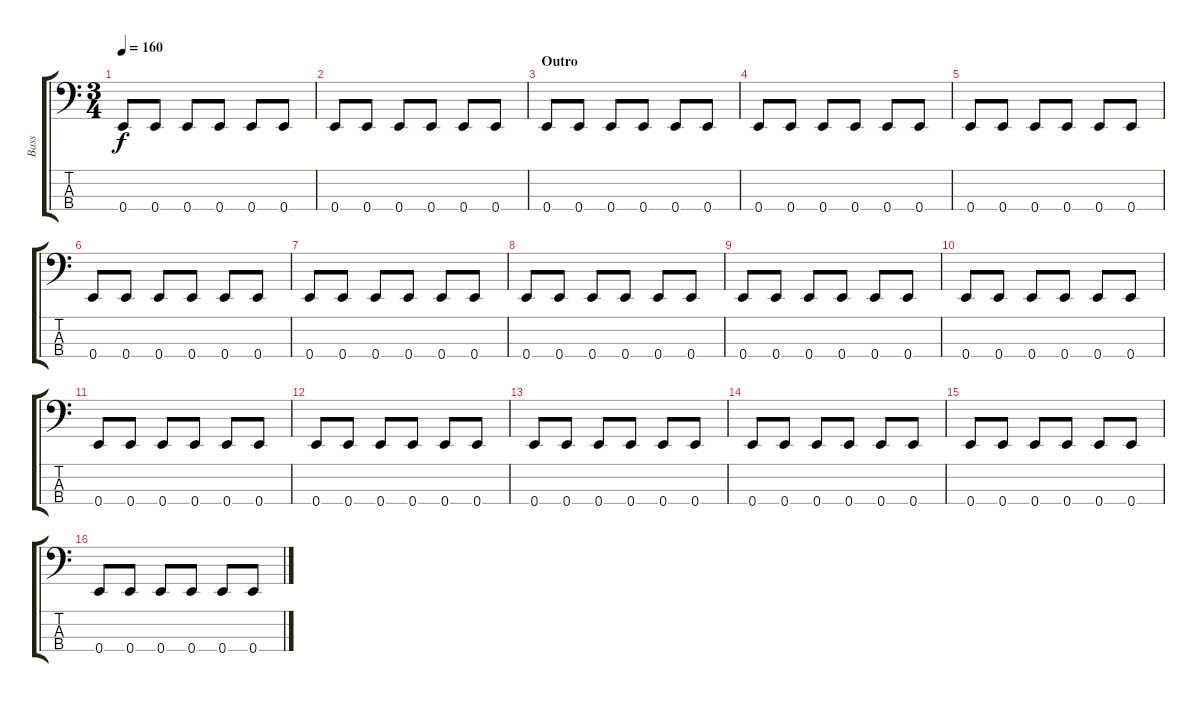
\track ("Bass" "Bass") {instrument electricbassfinger}
\staff {score tabs}
\tuning (G2 D2 A1 E1) {hide}
\ts (3 4)
\tempo 160
\clef f4
\ks c
0.4.8{dy f} 0.4.8 0.4.8 0.4.8 0.4.8 0.4.8 |
0.4.8 0.4.8 0.4.8 0.4.8 0.4.8 0.4.8 |
\section ("" "Outro")
0.4.8 0.4.8 0.4.8 0.4.8 0.4.8 0.4.8 |
0.4.8 0.4.8 0.4.8 0.4.8 0.4.8 0.4.8 |
0.4.8 0.4.8 0.4.8 0.4.8 0.4.8 0.4.8 |
0.4.8 0.4.8 0.4.8 0.4.8 0.4.8 0.4.8 |
0.4.8 0.4.8 0.4.8 0.4.8 0.4.8 0.4.8 |
0.4.8 0.4.8 0.4.8 0.4.8 0.4.8 0.4.8 |
0.4.8 0.4.8 0.4.8 0.4.8 0.4.8 0.4.8 |
0.4.8 0.4.8 0.4.8 0.4.8 0.4.8 0.4.8 |
0.4.8 0.4.8 0.4.8 0.4.8 0.4.8 0.4.8 |
0.4.8 0.4.8 0.4.8 0.4.8 0.4.8 0.4.8 |
0.4.8 0.4.8 0.4.8 0.4.8 0.4.8 0.4.8 |
0.4.8 0.4.8 0.4.8 0.4.8 0.4.8 0.4.8 |
0.4.8 0.4.8 0.4.8 0.4.8 0.4.8 0.4.8 |
0.4.8 0.4.8 0.4.8 0.4.8 0.4.8 0.4.8
